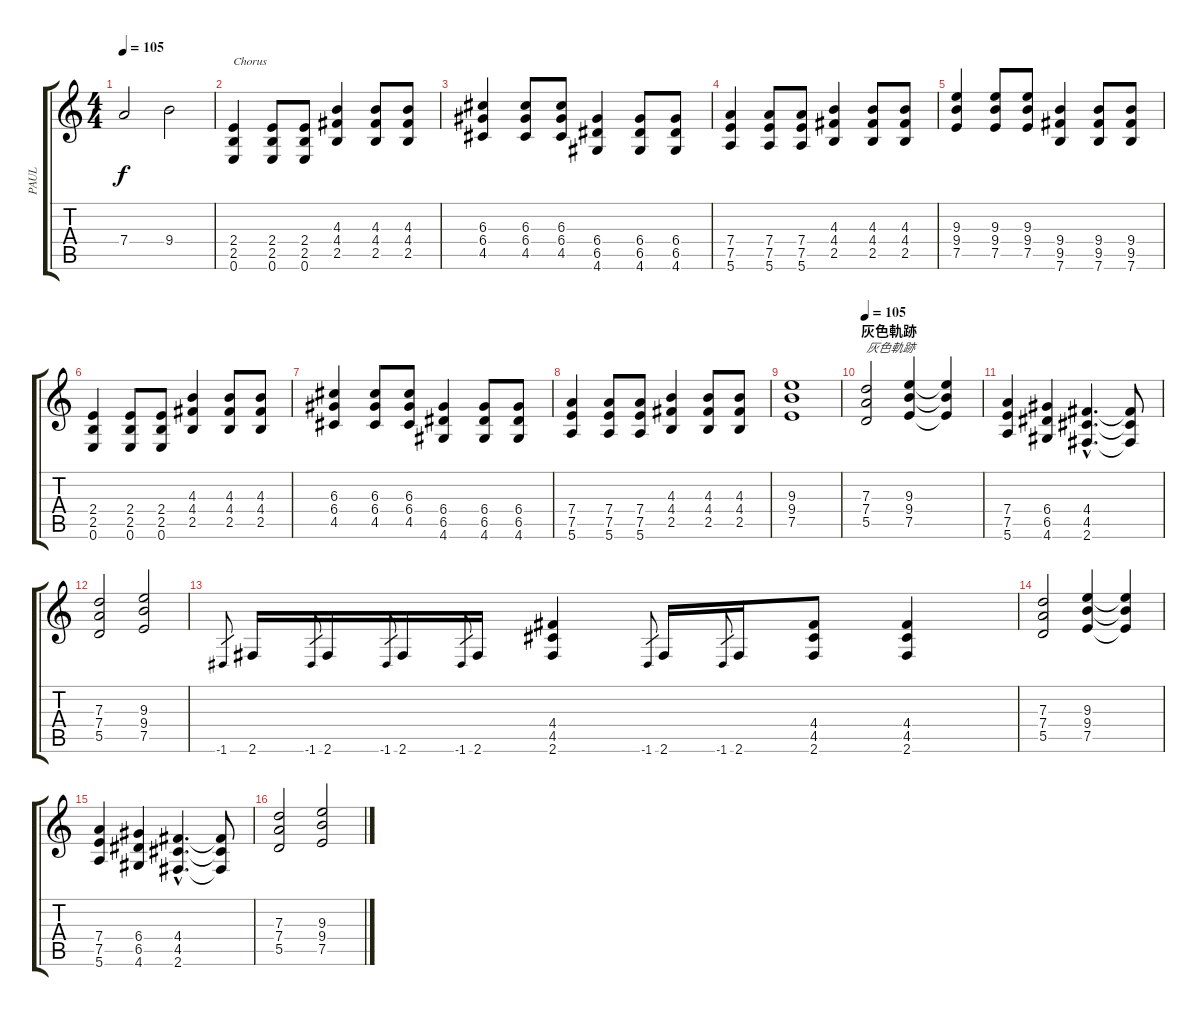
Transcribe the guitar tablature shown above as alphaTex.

\track ("PAUL" "PAUL") {instrument overdrivenguitar}
\staff {score tabs}
\tuning (E4 B3 G3 D3 A2 E2) {hide}
\ts (4 4)
\tempo 105
\clef g2
\ks c
7.4.2{dy f} 9.4.2 |
(2.4 2.5 0.6).4{txt "Chorus"} (2.4 2.5 0.6).8 (2.4 2.5 0.6).8 (4.3 4.4 2.5).4 (4.3 4.4 2.5).8 (4.3 4.4 2.5).8 |
(6.3 6.4 4.5).4 (6.3 6.4 4.5).8 (6.3 6.4 4.5).8 (6.4 6.5 4.6).4 (6.4 6.5 4.6).8 (6.4 6.5 4.6).8 |
(7.4 7.5 5.6).4 (7.4 7.5 5.6).8 (7.4 7.5 5.6).8 (4.3 4.4 2.5).4 (4.3 4.4 2.5).8 (4.3 4.4 2.5).8 |
(9.3 9.4 7.5).4 (9.3 9.4 7.5).8 (9.3 9.4 7.5).8 (9.4 9.5 7.6).4 (9.4 9.5 7.6).8 (9.4 9.5 7.6).8 |
(2.4 2.5 0.6).4 (2.4 2.5 0.6).8 (2.4 2.5 0.6).8 (4.3 4.4 2.5).4 (4.3 4.4 2.5).8 (4.3 4.4 2.5).8 |
(6.3 6.4 4.5).4 (6.3 6.4 4.5).8 (6.3 6.4 4.5).8 (6.4 6.5 4.6).4 (6.4 6.5 4.6).8 (6.4 6.5 4.6).8 |
(7.4 7.5 5.6).4 (7.4 7.5 5.6).8 (7.4 7.5 5.6).8 (4.3 4.4 2.5).4 (4.3 4.4 2.5).8 (4.3 4.4 2.5).8 |
(9.3 9.4 7.5).1 |
\section ("" "灰色軌跡")
\tempo 105
(7.3 7.4 5.5).2{txt "灰色軌跡"} (9.3 9.4 7.5).4 (9.3{t} 9.4{t} 7.5{t}).4 |
(7.4 7.5 5.6).4 (6.4 6.5 4.6).4 (4.4{hac} 4.5{hac} 2.6{hac}).4{d} (4.4{t} 4.5{t} 2.6{t}).8 |
(7.3 7.4 5.5).2 (9.3 9.4 7.5).2 |
-1.6.8{gr} 2.6.16 -1.6.8{gr} 2.6.16 -1.6.8{gr} 2.6.16 -1.6.8{gr} 2.6.16 (4.4 4.5 2.6).4 -1.6.8{gr} 2.6.16 -1.6.8{gr} 2.6.16 (4.4 4.5 2.6).8 (4.4 4.5 2.6).4 |
(7.3 7.4 5.5).2 (9.3 9.4 7.5).4 (9.3{t} 9.4{t} 7.5{t}).4 |
(7.4 7.5 5.6).4 (6.4 6.5 4.6).4 (4.4{hac} 4.5{hac} 2.6{hac}).4{d} (4.4{t} 4.5{t} 2.6{t}).8 |
(7.3 7.4 5.5).2 (9.3 9.4 7.5).2
